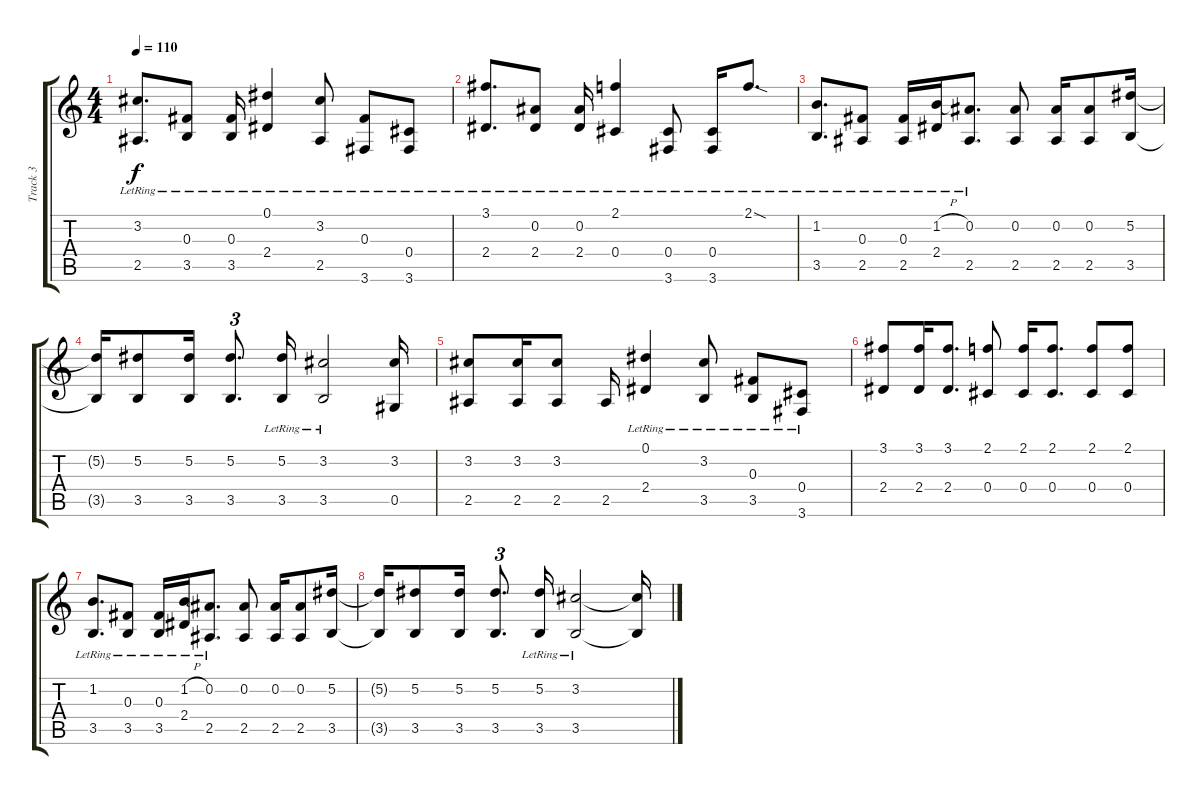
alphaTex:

\track ("Track 3" "Track 3") {instrument acousticguitarsteel}
\staff {score tabs}
\tuning (Eb4 Bb3 Gb3 Db3 Ab2 Eb2) {hide}
\ts (4 4)
\tempo 110
\clef g2
\ks c
(3.2{lr} 2.5{lr}).8{d dy f} (0.3{lr} 3.5).8 (0.3{lr} 3.5).16 (0.1{lr} 2.4).4 (3.2{lr} 2.5).8 (0.3{lr} 3.6).8 (0.4{lr} 3.6).8 |
(3.1{lr} 2.4{lr}).8{d} (0.2{lr} 2.4).8 (0.2{lr} 2.4).16 (2.1{lr} 0.4{lr}).4 (0.4{lr} 3.6).8 (0.4{lr} 3.6).16 2.1{sod lr}.8{d} |
(1.2{lr} 3.5{lr}).8{d} (0.3{lr} 2.5).8 (0.3{lr} 2.5).16 (1.2{h lr} 2.4).16 (0.2{lr} 2.5).8{d} (0.2 2.5).8 (0.2 2.5).16 (0.2 2.5).8 (5.2 3.5).16 |
(5.2{t} 3.5{t}).16 (5.2 3.5).8 (5.2 3.5).16 (5.2 3.5).8{d tu (3 2)} (5.2 3.5{lr}).16 (3.2{lr} 3.5).2 (3.2 0.5).16 |
(3.2 2.5).8 (3.2 2.5).16 (3.2 2.5).8 2.5.16 (0.1{lr} 2.4).4 (3.2{lr} 3.5).8 (0.3{lr} 3.5).8 (0.4{lr} 3.6).8 |
(3.1 2.4).8 (3.1 2.4).16 (3.1 2.4).8{d} (2.1 0.4).8 (2.1 0.4).16 (2.1 0.4).8{d} (2.1 0.4).8 (2.1 0.4).8 |
(1.2 3.5{lr}).8{d} (0.3{lr} 3.5).8 (0.3{lr} 3.5).16 (1.2{h lr} 2.4).16 (0.2{lr} 2.5).8{d} (0.2 2.5).8 (0.2 2.5).16 (0.2 2.5).8 (5.2 3.5).16 |
(5.2{t} 3.5{t}).16 (5.2 3.5).8 (5.2 3.5).16 (5.2 3.5).8{d tu (3 2)} (5.2 3.5{lr}).16 (3.2{lr} 3.5).2 (3.2{t} 3.5{t}).16
